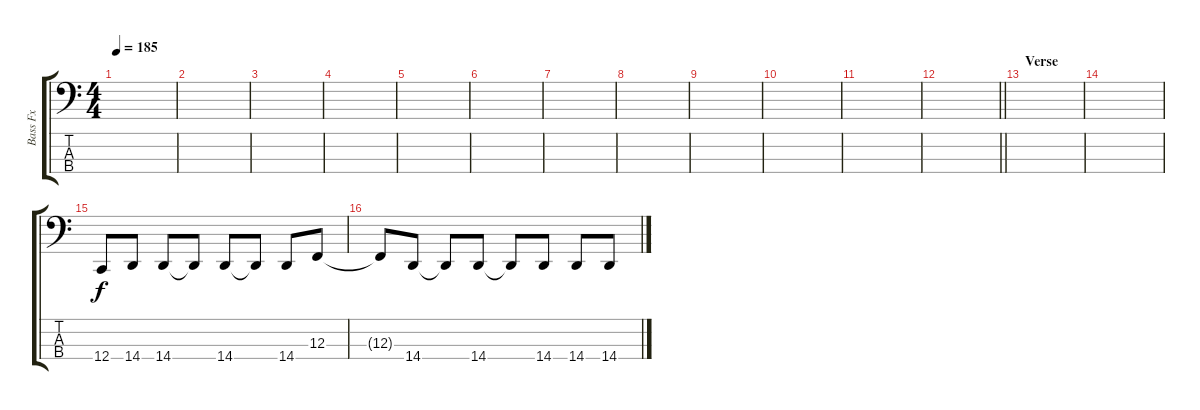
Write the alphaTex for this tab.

\track ("Bass Fx" "Bass Fx") {instrument lead8bassandlead}
\staff {score tabs}
\tuning (Eb2 Bb1 F1 C1) {hide}
\ts (4 4)
\tempo 185
\clef f4
\ks c
|
|
|
|
|
|
|
|
|
|
|
\barLineRight lightlight
|
\section ("" "Verse")
|
|
12.4.8 14.4.8 14.4.8 14.4{t}.8 14.4.8 14.4{t}.8 14.4.8 12.3.8 |
12.3{t}.8 14.4.8 14.4{t}.8 14.4.8 14.4{t}.8 14.4.8 14.4.8 14.4.8
